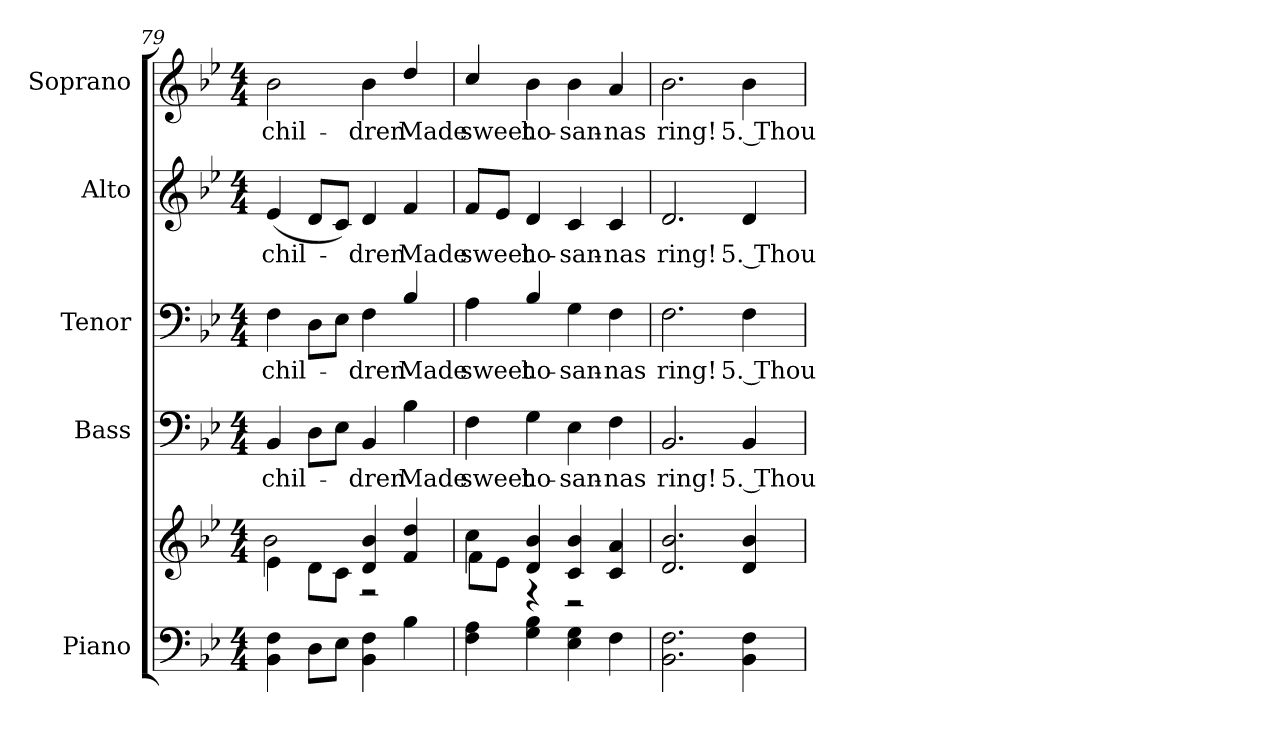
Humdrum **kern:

**kern	**kern	**kern	**text	**kern	**text	**kern	**text	**kern	**text
*part5	*part5	*part4	*part4	*part3	*part3	*part2	*part2	*part1	*part1
*staff6	*staff5	*staff4	*staff4	*staff3	*staff3	*staff2	*staff2	*staff1	*staff1
*I"Piano	*	*I"Bass	*	*I"Tenor	*	*I"Alto	*	*I"Soprano	*
*I'Pno.	*	*I'B.	*	*	*	*I'A.	*	*I'S.	*
!!LO:PB:g=z
*clefF4	*clefG2	*clefF4	*	*clefF4	*	*clefG2	*	*clefG2	*
*k[b-e-]	*k[b-e-]	*k[b-e-]	*	*k[b-e-]	*	*k[b-e-]	*	*k[b-e-]	*
*B-:	*B-:	*B-:	*	*B-:	*	*B-:	*	*B-:	*
*M4/4	*M4/4	*M4/4	*	*M4/4	*	*M4/4	*	*M4/4	*
=79	=79	=79	=79	=79	=79	=79	=79	=79	=79
*	*^	*	*	*	*	*	*	*	*
!	!	!	!	!LO:LY:b:color=#000000	!	!	!	!	!	!
!	!	!	!	!	!	!LO:LY:b:color=#000000	!	!	!	!
!	!	!	!	!	!	!	!	!LO:LY:b:color=#000000	!	!
!	!	!	!	!	!	!	!	!	!	!LO:LY:b:color=#000000
4BB-i\ 4Fi	4e-i\	2b-i\	4BB-i/	chil-	4Fi\	chil-	(4e-i/	chil-	2b-i\	chil-
8Di\L	8di\L	.	8Di\L	.	8Di\L	.	8di/L	.	.	.
8E-i\J	8ci\J	.	8E-i\J	.	8E-i\J	.	8ci/J)	.	.	.
!	!	!	!	!LO:LY:b:color=#000000	!	!	!	!	!	!
!	!	!	!	!	!	!LO:LY:b:color=#000000	!	!	!	!
!	!	!	!	!	!	!	!	!LO:LY:b:color=#000000	!	!
!	!	!	!	!	!	!	!	!	!	!LO:LY:b:color=#000000
4BB-i\ 4Fi	4di/ 4b-i	2r	4BB-i/	-dren	4Fi\	-dren	4di/	-dren	4b-i\	-dren
!	!	!	!	!LO:LY:b:color=#000000	!	!	!	!	!	!
!	!	!	!	!	!	!LO:LY:b:color=#000000	!	!	!	!
!	!	!	!	!	!	!	!	!LO:LY:b:color=#000000	!	!
!	!	!	!	!	!	!	!	!	!	!LO:LY:b:color=#000000
4B-i\	4fi/ 4ddi	.	4B-i\	Made	4B-i/	Made	4fi/	Made	4ddi/	Made
=80	=80	=80	=80	=80	=80	=80	=80	=80	=80	=80
!	!	!	!	!LO:LY:b:color=#000000	!	!	!	!	!	!
!	!	!	!	!	!	!LO:LY:b:color=#000000	!	!	!	!
!	!	!	!	!	!	!	!	!LO:LY:b:color=#000000	!	!
!	!	!	!	!	!	!	!	!	!	!LO:LY:b:color=#000000
4Fi\ 4Ai	4cci\	8fi\L	4Fi\	sweet	4Ai\	sweet	8fi/L	sweet	4cci/	sweet
.	.	8e-i\J	.	.	.	.	8e-i/J	.	.	.
!	!	!	!	!LO:LY:b:color=#000000	!	!	!	!	!	!
!	!	!	!	!	!	!LO:LY:b:color=#000000	!	!	!	!
!	!	!	!	!	!	!	!	!LO:LY:b:color=#000000	!	!
!	!	!	!	!	!	!	!	!	!	!LO:LY:b:color=#000000
4Gi\ 4B-i	4di/ 4b-i	4r	4Gi\	ho-	4B-i/	ho-	4di/	ho-	4b-i\	ho-
!	!	!	!	!LO:LY:b:color=#000000	!	!	!	!	!	!
!	!	!	!	!	!	!LO:LY:b:color=#000000	!	!	!	!
!	!	!	!	!	!	!	!	!LO:LY:b:color=#000000	!	!
!	!	!	!	!	!	!	!	!	!	!LO:LY:b:color=#000000
4E-i\ 4Gi	4ci/ 4b-i	2r	4E-i\	-san-	4Gi\	-san-	4ci/	-san-	4b-i\	-san-
!	!	!	!	!LO:LY:b:color=#000000	!	!	!	!	!	!
!	!	!	!	!	!	!LO:LY:b:color=#000000	!	!	!	!
!	!	!	!	!	!	!	!	!LO:LY:b:color=#000000	!	!
!	!	!	!	!	!	!	!	!	!	!LO:LY:b:color=#000000
4Fi\	4ci/ 4ai	.	4Fi\	-nas	4Fi\	-nas	4ci/	-nas	4ai/	-nas
*	*v	*v	*	*	*	*	*	*	*	*
=81	=81	=81	=81	=81	=81	=81	=81	=81	=81
!	!	!	!LO:LY:b:color=#000000	!	!	!	!	!	!
!	!	!	!	!	!LO:LY:b:color=#000000	!	!	!	!
!	!	!	!	!	!	!	!LO:LY:b:color=#000000	!	!
!	!	!	!	!	!	!	!	!	!LO:LY:b:color=#000000
2.BB-i\ 2.Fi	2.di/ 2.b-i	2.BB-i/	ring!	2.Fi\	ring!	2.di/	ring!	2.b-i\	ring!
!	!	!	!LO:LY:b:color=#000000	!	!	!	!	!	!
!	!	!	!	!	!LO:LY:b:color=#000000	!	!	!	!
!	!	!	!	!	!	!	!LO:LY:b:color=#000000	!	!
!	!	!	!	!	!	!	!	!	!LO:LY:b:color=#000000
4BB-i\ 4Fi	4di/ 4b-i	4BB-i/	5. Thou	4Fi\	5. Thou	4di/	5. Thou	4b-i\	5. Thou
=	=	=	=	=	=	=	=	=	=
*-	*-	*-	*-	*-	*-	*-	*-	*-	*-
